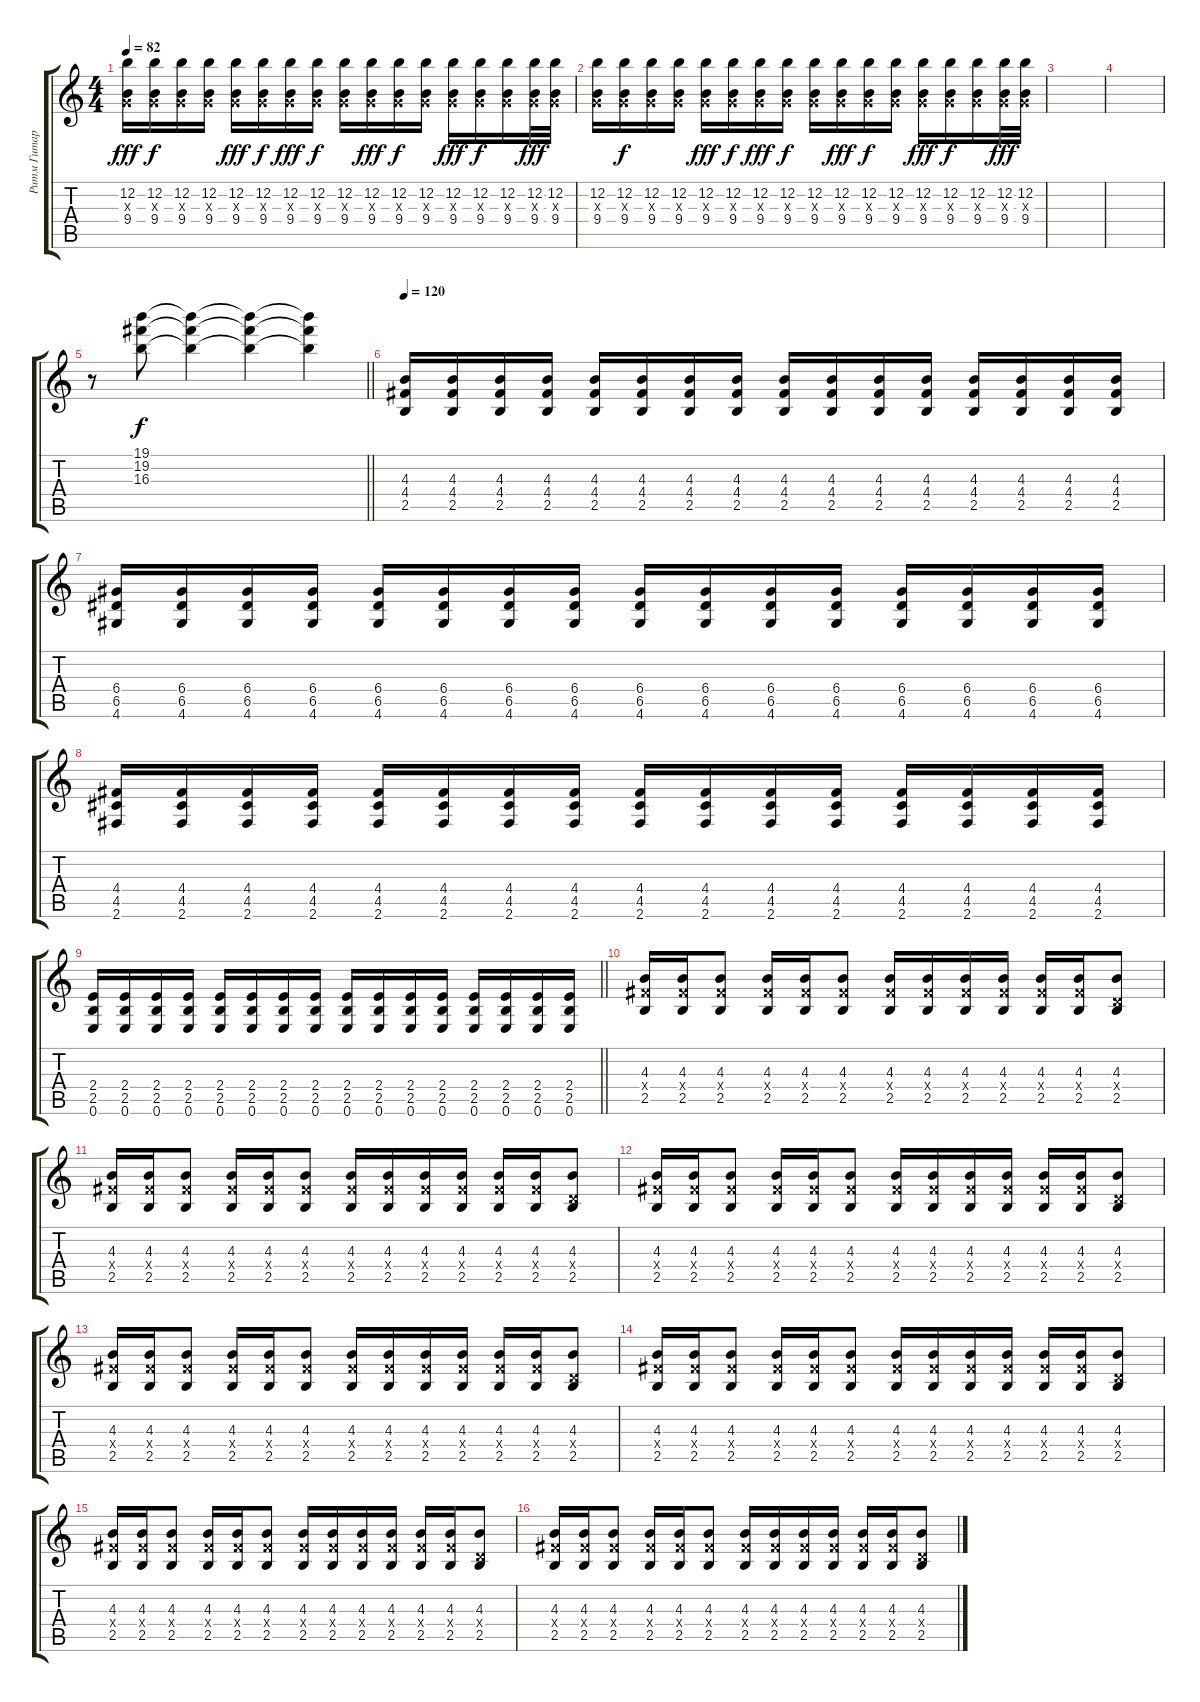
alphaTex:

\track ("Ритм Гитара" "Ритм Гитар") {instrument electricguitarjazz}
\staff {score tabs}
\tuning (E4 B3 G3 D3 A2 E2) {hide}
\ts (4 4)
\tempo 82
\clef g2
\ks c
(12.2 0.3{x} 9.4).16{dy fff} (12.2 0.3{x} 9.4).16{dy f} (12.2 0.3{x} 9.4).16 (12.2 0.3{x} 9.4).16 (12.2 0.3{x} 9.4).16{dy fff} (12.2 0.3{x} 9.4).16{dy f} (12.2 0.3{x} 9.4).16{dy fff} (12.2 0.3{x} 9.4).16{dy f} (12.2 0.3{x} 9.4).16 (12.2 0.3{x} 9.4).16{dy fff} (12.2 0.3{x} 9.4).16{dy f} (12.2 0.3{x} 9.4).16 (12.2 0.3{x} 9.4).16{dy fff} (12.2 0.3{x} 9.4).16{dy f} (12.2 0.3{x} 9.4).16 (12.2 0.3{x} 9.4).32{dy fff} (12.2 0.3{x} 9.4).32 |
(12.2 0.3{x} 9.4).16 (12.2 0.3{x} 9.4).16{dy f} (12.2 0.3{x} 9.4).16 (12.2 0.3{x} 9.4).16 (12.2 0.3{x} 9.4).16{dy fff} (12.2 0.3{x} 9.4).16{dy f} (12.2 0.3{x} 9.4).16{dy fff} (12.2 0.3{x} 9.4).16{dy f} (12.2 0.3{x} 9.4).16 (12.2 0.3{x} 9.4).16{dy fff} (12.2 0.3{x} 9.4).16{dy f} (12.2 0.3{x} 9.4).16 (12.2 0.3{x} 9.4).16{dy fff} (12.2 0.3{x} 9.4).16{dy f} (12.2 0.3{x} 9.4).16 (12.2 0.3{x} 9.4).32{dy fff} (12.2 0.3{x} 9.4).32 |
|
|
\barLineRight lightlight
r.8{volume 0 instrument overdrivenguitar} (19.1 19.2 16.3).8{dy f volume 13} (19.1{t} 19.2{t} 16.3{t}).4 (19.1{t} 19.2{t} 16.3{t}).4 (19.1{t} 19.2{t} 16.3{t}).4 |
\tempo 115
\tempo 120
(4.3 4.4 2.5).16 (4.3 4.4 2.5).16 (4.3 4.4 2.5).16 (4.3 4.4 2.5).16 (4.3 4.4 2.5).16 (4.3 4.4 2.5).16 (4.3 4.4 2.5).16 (4.3 4.4 2.5).16 (4.3 4.4 2.5).16 (4.3 4.4 2.5).16 (4.3 4.4 2.5).16 (4.3 4.4 2.5).16 (4.3 4.4 2.5).16 (4.3 4.4 2.5).16 (4.3 4.4 2.5).16 (4.3 4.4 2.5).16 |
(6.4 6.5 4.6).16 (6.4 6.5 4.6).16 (6.4 6.5 4.6).16 (6.4 6.5 4.6).16 (6.4 6.5 4.6).16 (6.4 6.5 4.6).16 (6.4 6.5 4.6).16 (6.4 6.5 4.6).16 (6.4 6.5 4.6).16 (6.4 6.5 4.6).16 (6.4 6.5 4.6).16 (6.4 6.5 4.6).16 (6.4 6.5 4.6).16 (6.4 6.5 4.6).16 (6.4 6.5 4.6).16 (6.4 6.5 4.6).16 |
(4.4 4.5 2.6).16 (4.4 4.5 2.6).16 (4.4 4.5 2.6).16 (4.4 4.5 2.6).16 (4.4 4.5 2.6).16 (4.4 4.5 2.6).16 (4.4 4.5 2.6).16 (4.4 4.5 2.6).16 (4.4 4.5 2.6).16 (4.4 4.5 2.6).16 (4.4 4.5 2.6).16 (4.4 4.5 2.6).16 (4.4 4.5 2.6).16 (4.4 4.5 2.6).16 (4.4 4.5 2.6).16 (4.4 4.5 2.6).16 |
\barLineRight lightlight
(2.4 2.5 0.6).16 (2.4 2.5 0.6).16 (2.4 2.5 0.6).16 (2.4 2.5 0.6).16 (2.4 2.5 0.6).16 (2.4 2.5 0.6).16 (2.4 2.5 0.6).16 (2.4 2.5 0.6).16 (2.4 2.5 0.6).16 (2.4 2.5 0.6).16 (2.4 2.5 0.6).16 (2.4 2.5 0.6).16 (2.4 2.5 0.6).16 (2.4 2.5 0.6).16 (2.4 2.5 0.6).16 (2.4 2.5 0.6).16 |
(4.3 4.4{x} 2.5).16{instrument electricguitarclean} (4.3 4.4{x} 2.5).16 (4.3 4.4{x} 2.5).8 (4.3 4.4{x} 2.5).16 (4.3 4.4{x} 2.5).16 (4.3 4.4{x} 2.5).8 (4.3 4.4{x} 2.5).16 (4.3 4.4{x} 2.5).16 (4.3 4.4{x} 2.5).16 (4.3 4.4{x} 2.5).16 (4.3 4.4{x} 2.5).16 (4.3 4.4{x} 2.5).16 (4.3 0.4{x} 2.5).8 |
(4.3 4.4{x} 2.5).16 (4.3 4.4{x} 2.5).16 (4.3 4.4{x} 2.5).8 (4.3 4.4{x} 2.5).16 (4.3 4.4{x} 2.5).16 (4.3 4.4{x} 2.5).8 (4.3 4.4{x} 2.5).16 (4.3 4.4{x} 2.5).16 (4.3 4.4{x} 2.5).16 (4.3 4.4{x} 2.5).16 (4.3 4.4{x} 2.5).16 (4.3 4.4{x} 2.5).16 (4.3 0.4{x} 2.5).8 |
(4.3 4.4{x} 2.5).16 (4.3 4.4{x} 2.5).16 (4.3 4.4{x} 2.5).8 (4.3 4.4{x} 2.5).16 (4.3 4.4{x} 2.5).16 (4.3 4.4{x} 2.5).8 (4.3 4.4{x} 2.5).16 (4.3 4.4{x} 2.5).16 (4.3 4.4{x} 2.5).16 (4.3 4.4{x} 2.5).16 (4.3 4.4{x} 2.5).16 (4.3 4.4{x} 2.5).16 (4.3 0.4{x} 2.5).8 |
(4.3 4.4{x} 2.5).16 (4.3 4.4{x} 2.5).16 (4.3 4.4{x} 2.5).8 (4.3 4.4{x} 2.5).16 (4.3 4.4{x} 2.5).16 (4.3 4.4{x} 2.5).8 (4.3 4.4{x} 2.5).16 (4.3 4.4{x} 2.5).16 (4.3 4.4{x} 2.5).16 (4.3 4.4{x} 2.5).16 (4.3 4.4{x} 2.5).16 (4.3 4.4{x} 2.5).16 (4.3 0.4{x} 2.5).8 |
(4.3 4.4{x} 2.5).16 (4.3 4.4{x} 2.5).16 (4.3 4.4{x} 2.5).8 (4.3 4.4{x} 2.5).16 (4.3 4.4{x} 2.5).16 (4.3 4.4{x} 2.5).8 (4.3 4.4{x} 2.5).16 (4.3 4.4{x} 2.5).16 (4.3 4.4{x} 2.5).16 (4.3 4.4{x} 2.5).16 (4.3 4.4{x} 2.5).16 (4.3 4.4{x} 2.5).16 (4.3 0.4{x} 2.5).8 |
(4.3 4.4{x} 2.5).16 (4.3 4.4{x} 2.5).16 (4.3 4.4{x} 2.5).8 (4.3 4.4{x} 2.5).16 (4.3 4.4{x} 2.5).16 (4.3 4.4{x} 2.5).8 (4.3 4.4{x} 2.5).16 (4.3 4.4{x} 2.5).16 (4.3 4.4{x} 2.5).16 (4.3 4.4{x} 2.5).16 (4.3 4.4{x} 2.5).16 (4.3 4.4{x} 2.5).16 (4.3 0.4{x} 2.5).8 |
(4.3 4.4{x} 2.5).16 (4.3 4.4{x} 2.5).16 (4.3 4.4{x} 2.5).8 (4.3 4.4{x} 2.5).16 (4.3 4.4{x} 2.5).16 (4.3 4.4{x} 2.5).8 (4.3 4.4{x} 2.5).16 (4.3 4.4{x} 2.5).16 (4.3 4.4{x} 2.5).16 (4.3 4.4{x} 2.5).16 (4.3 4.4{x} 2.5).16 (4.3 4.4{x} 2.5).16 (4.3 0.4{x} 2.5).8
